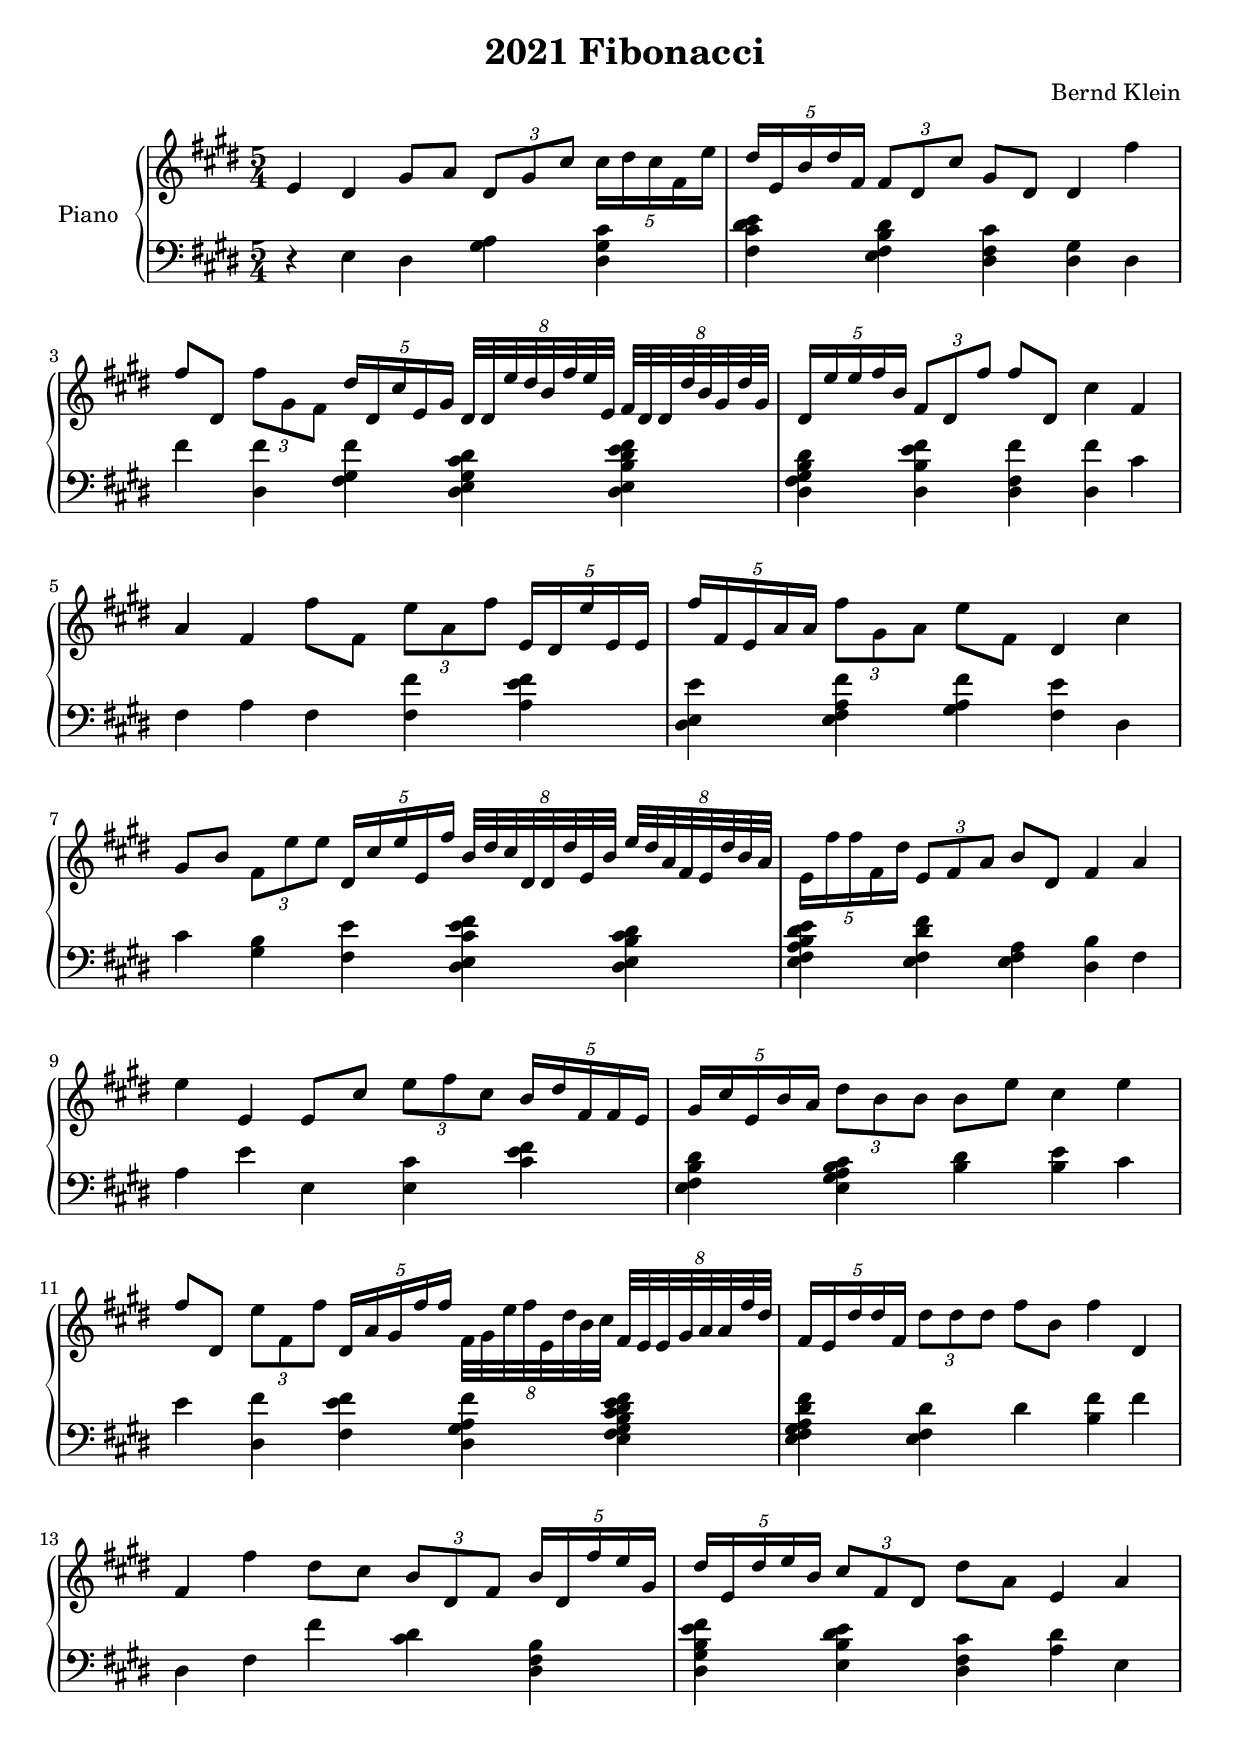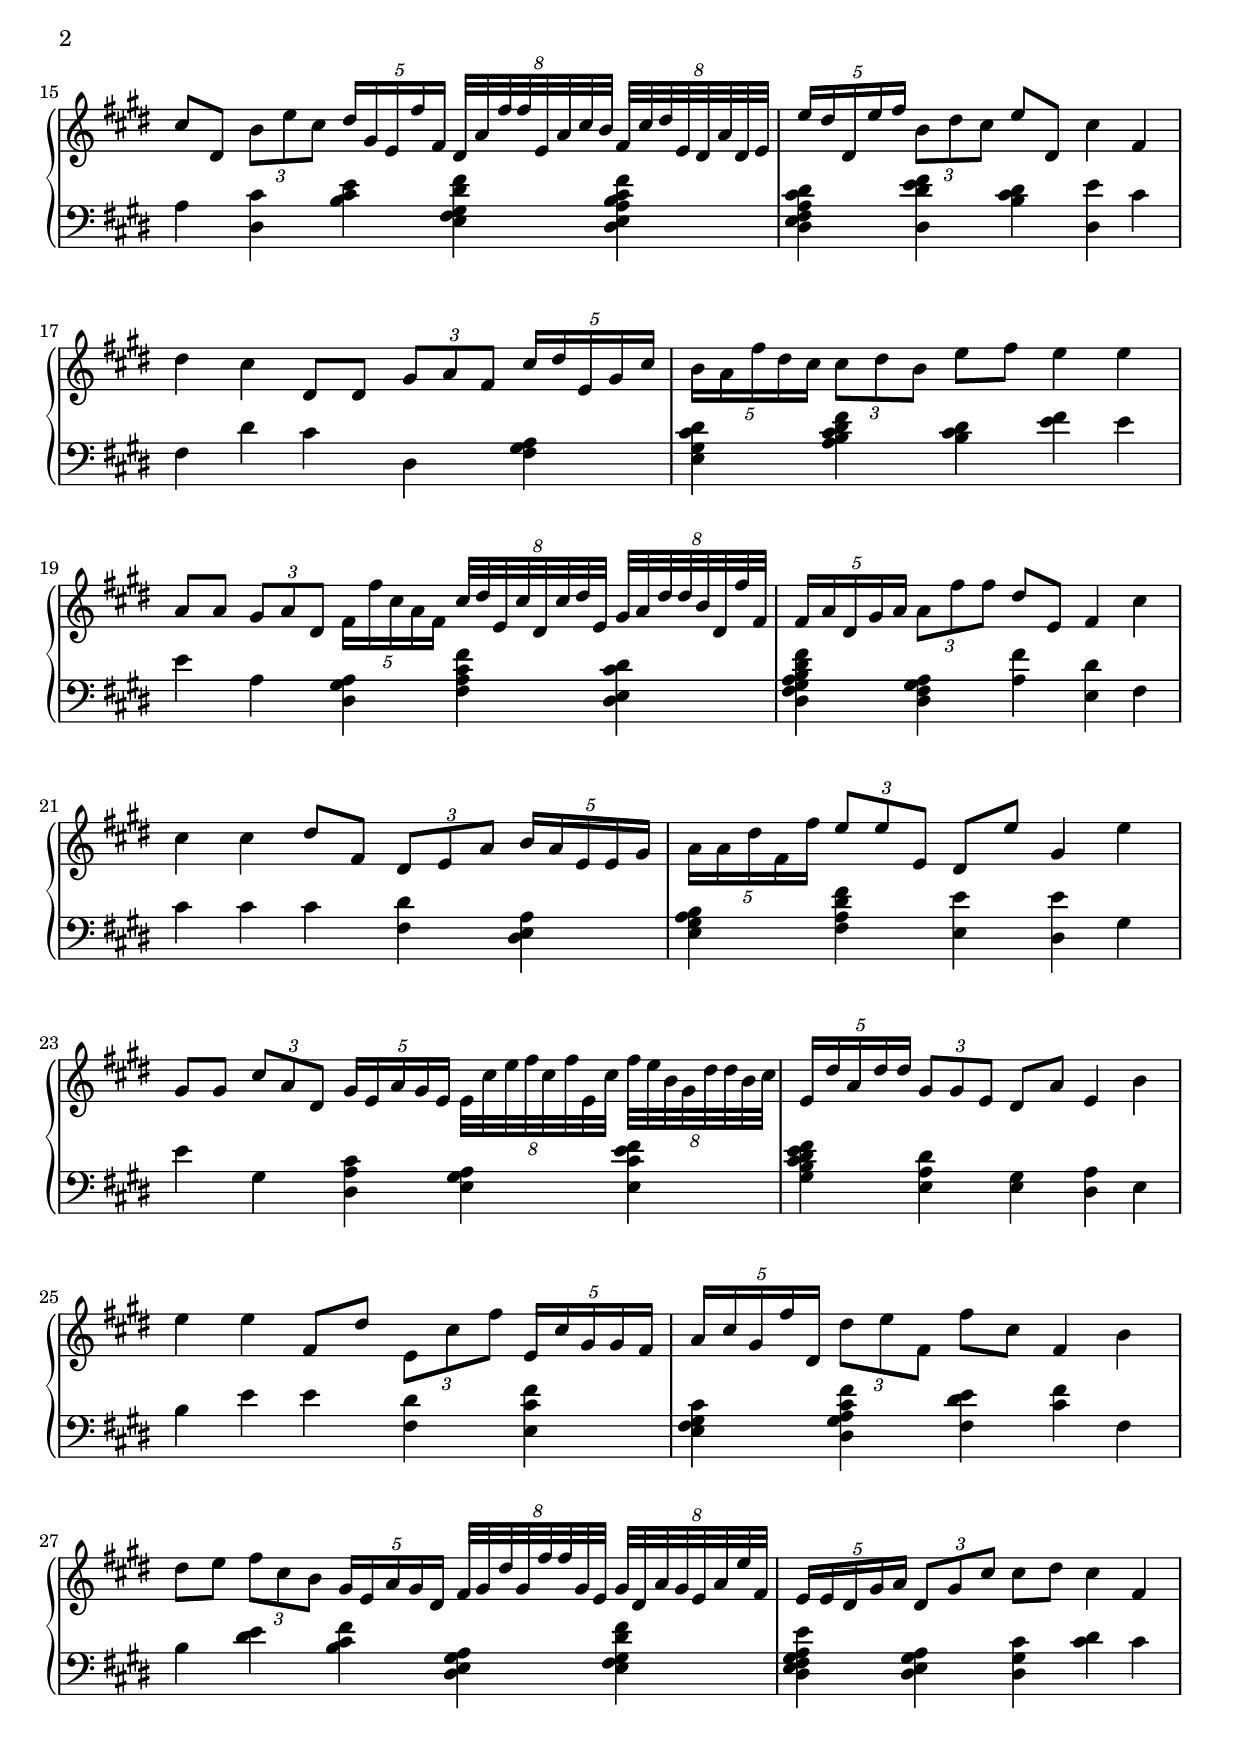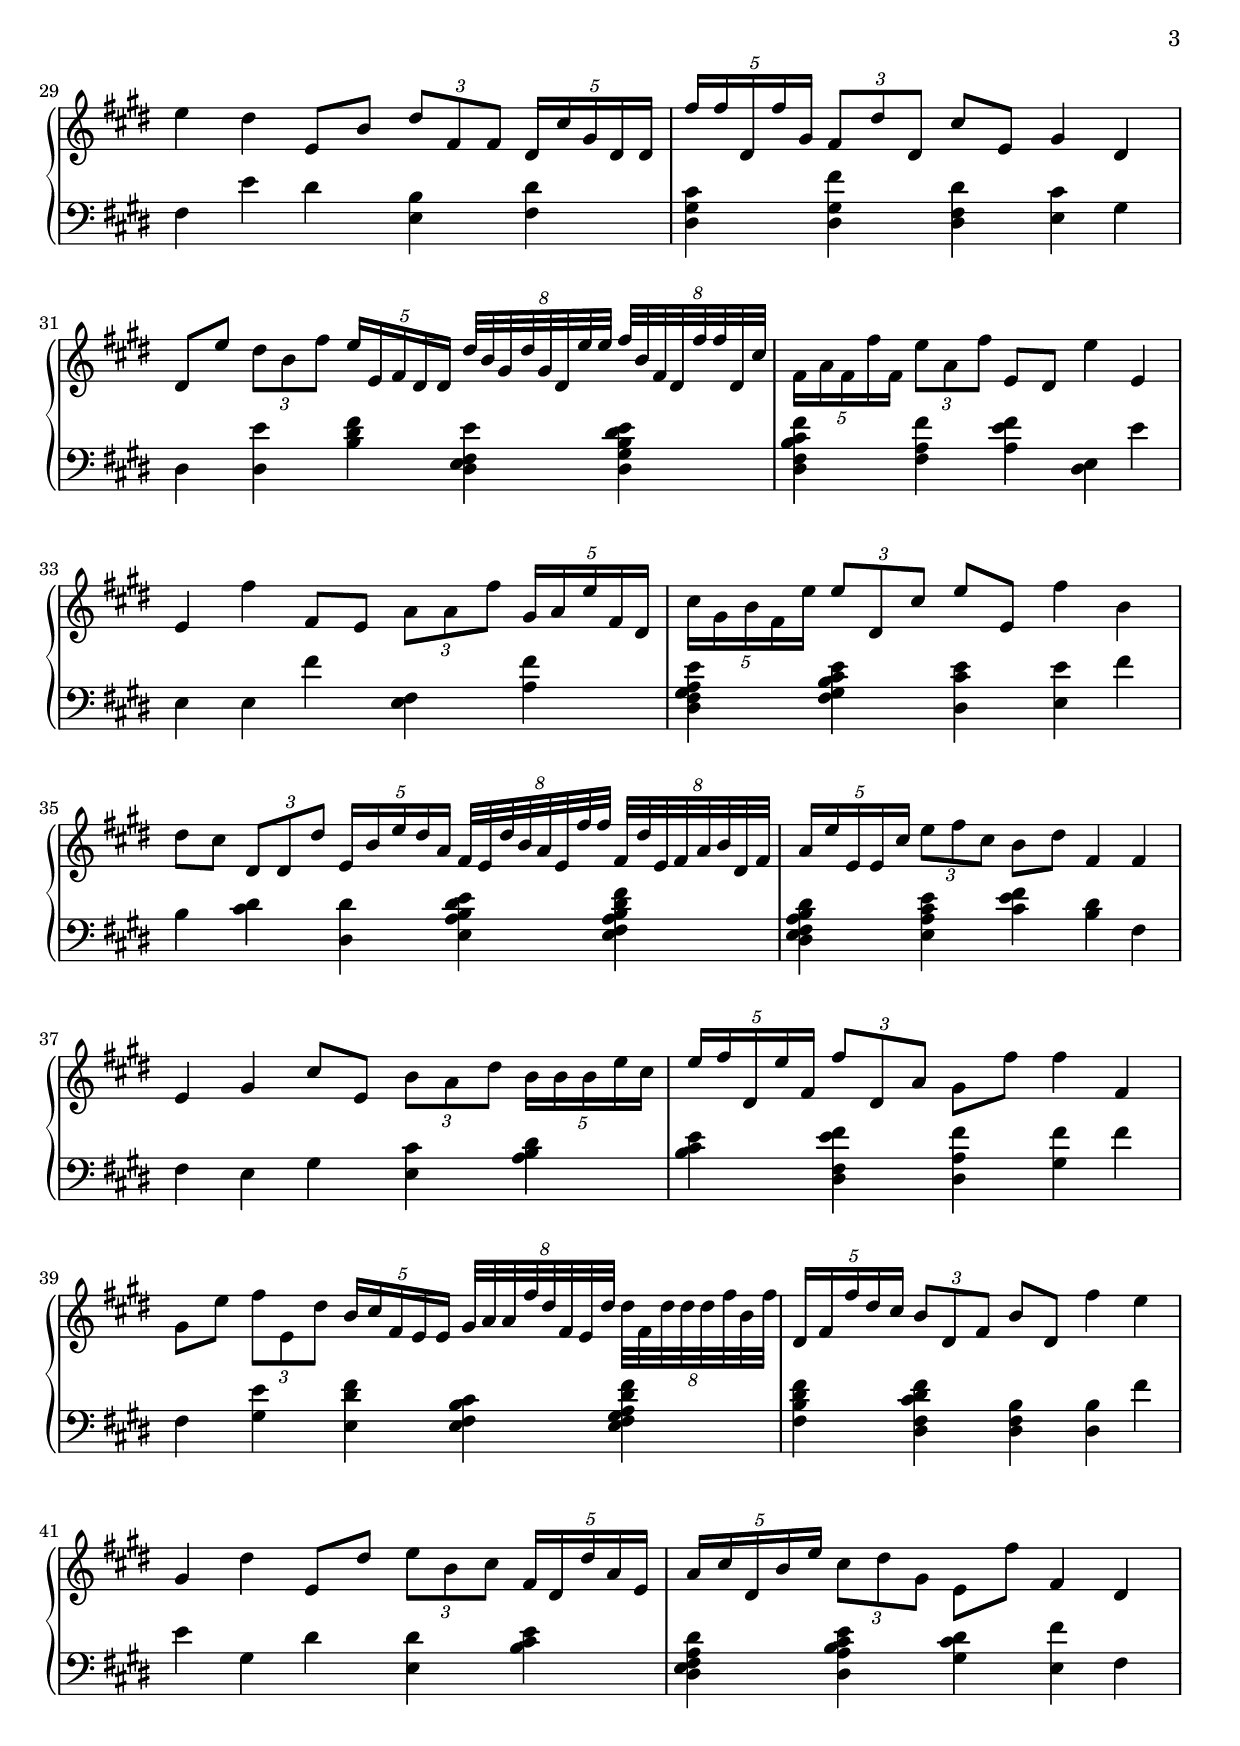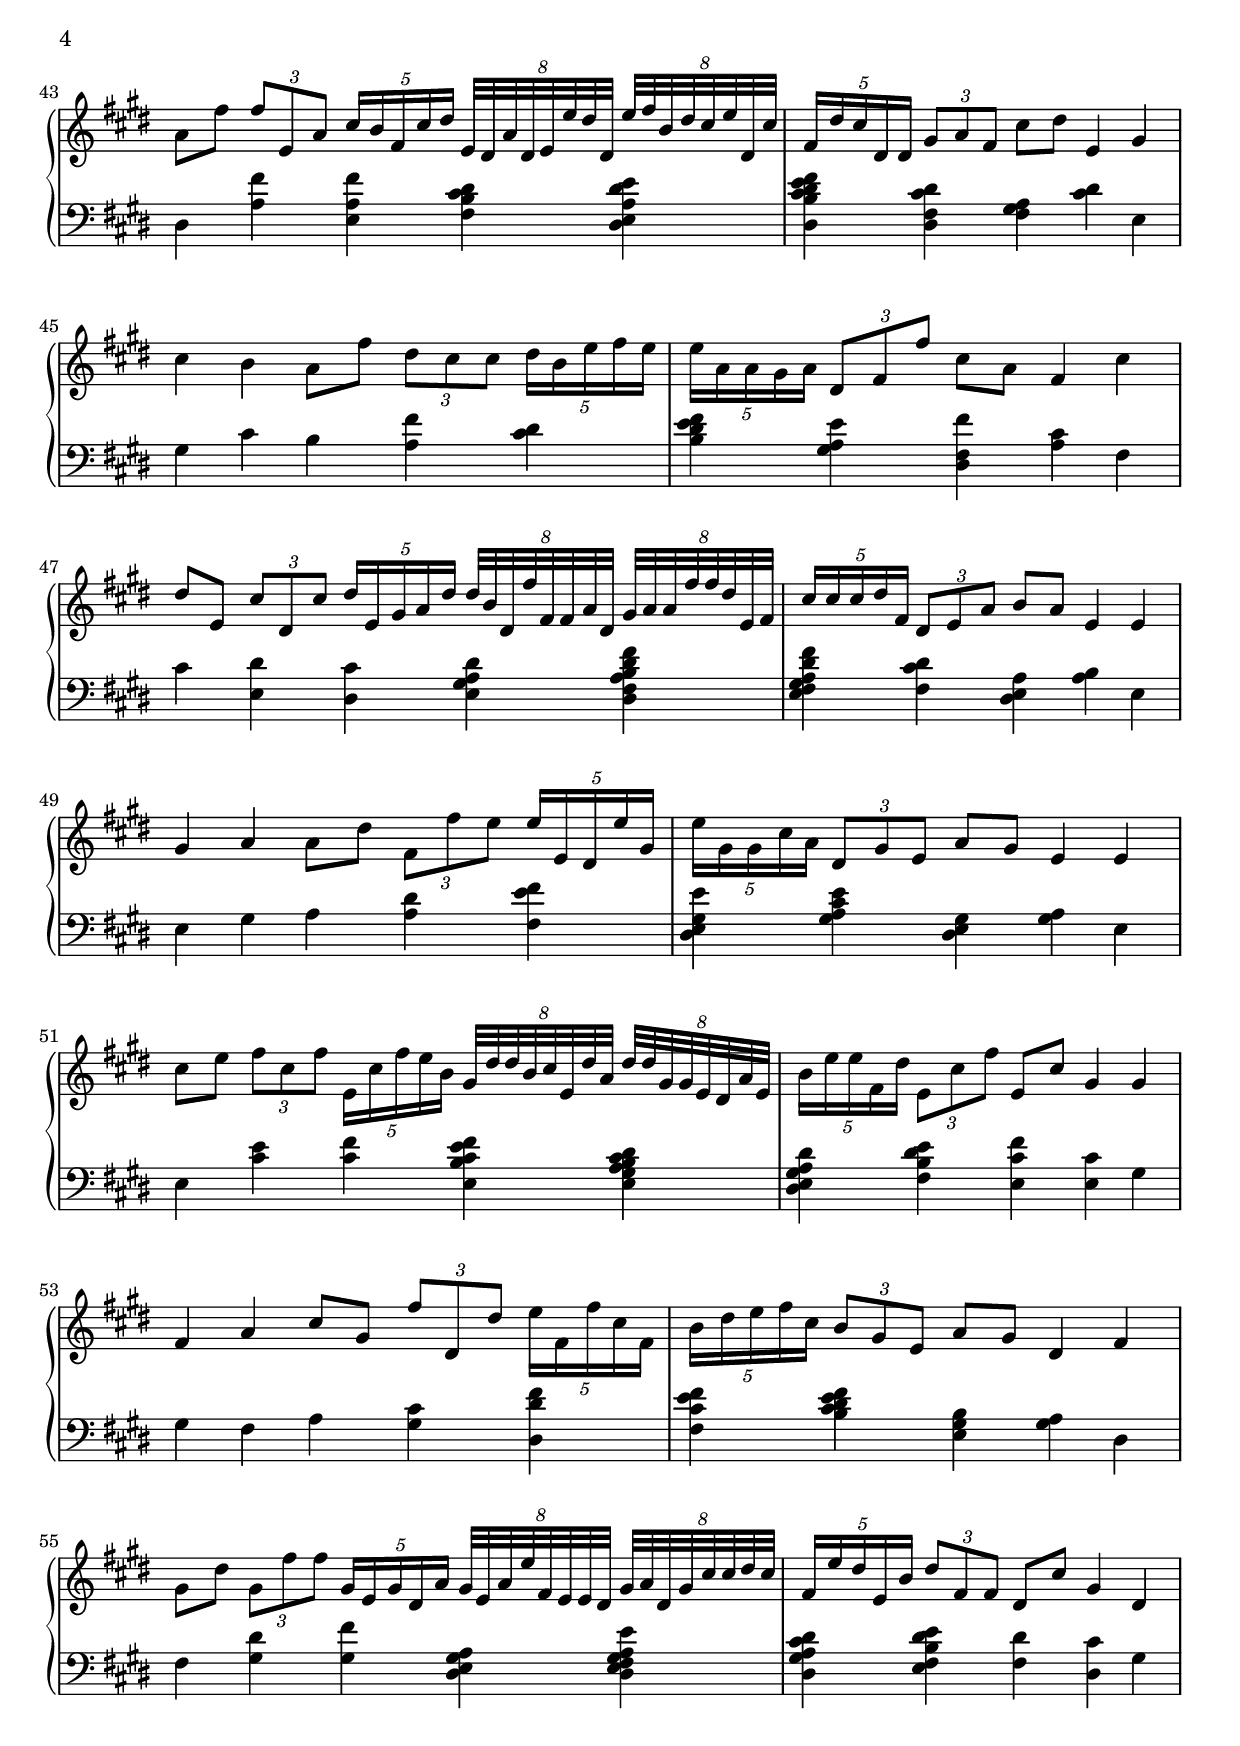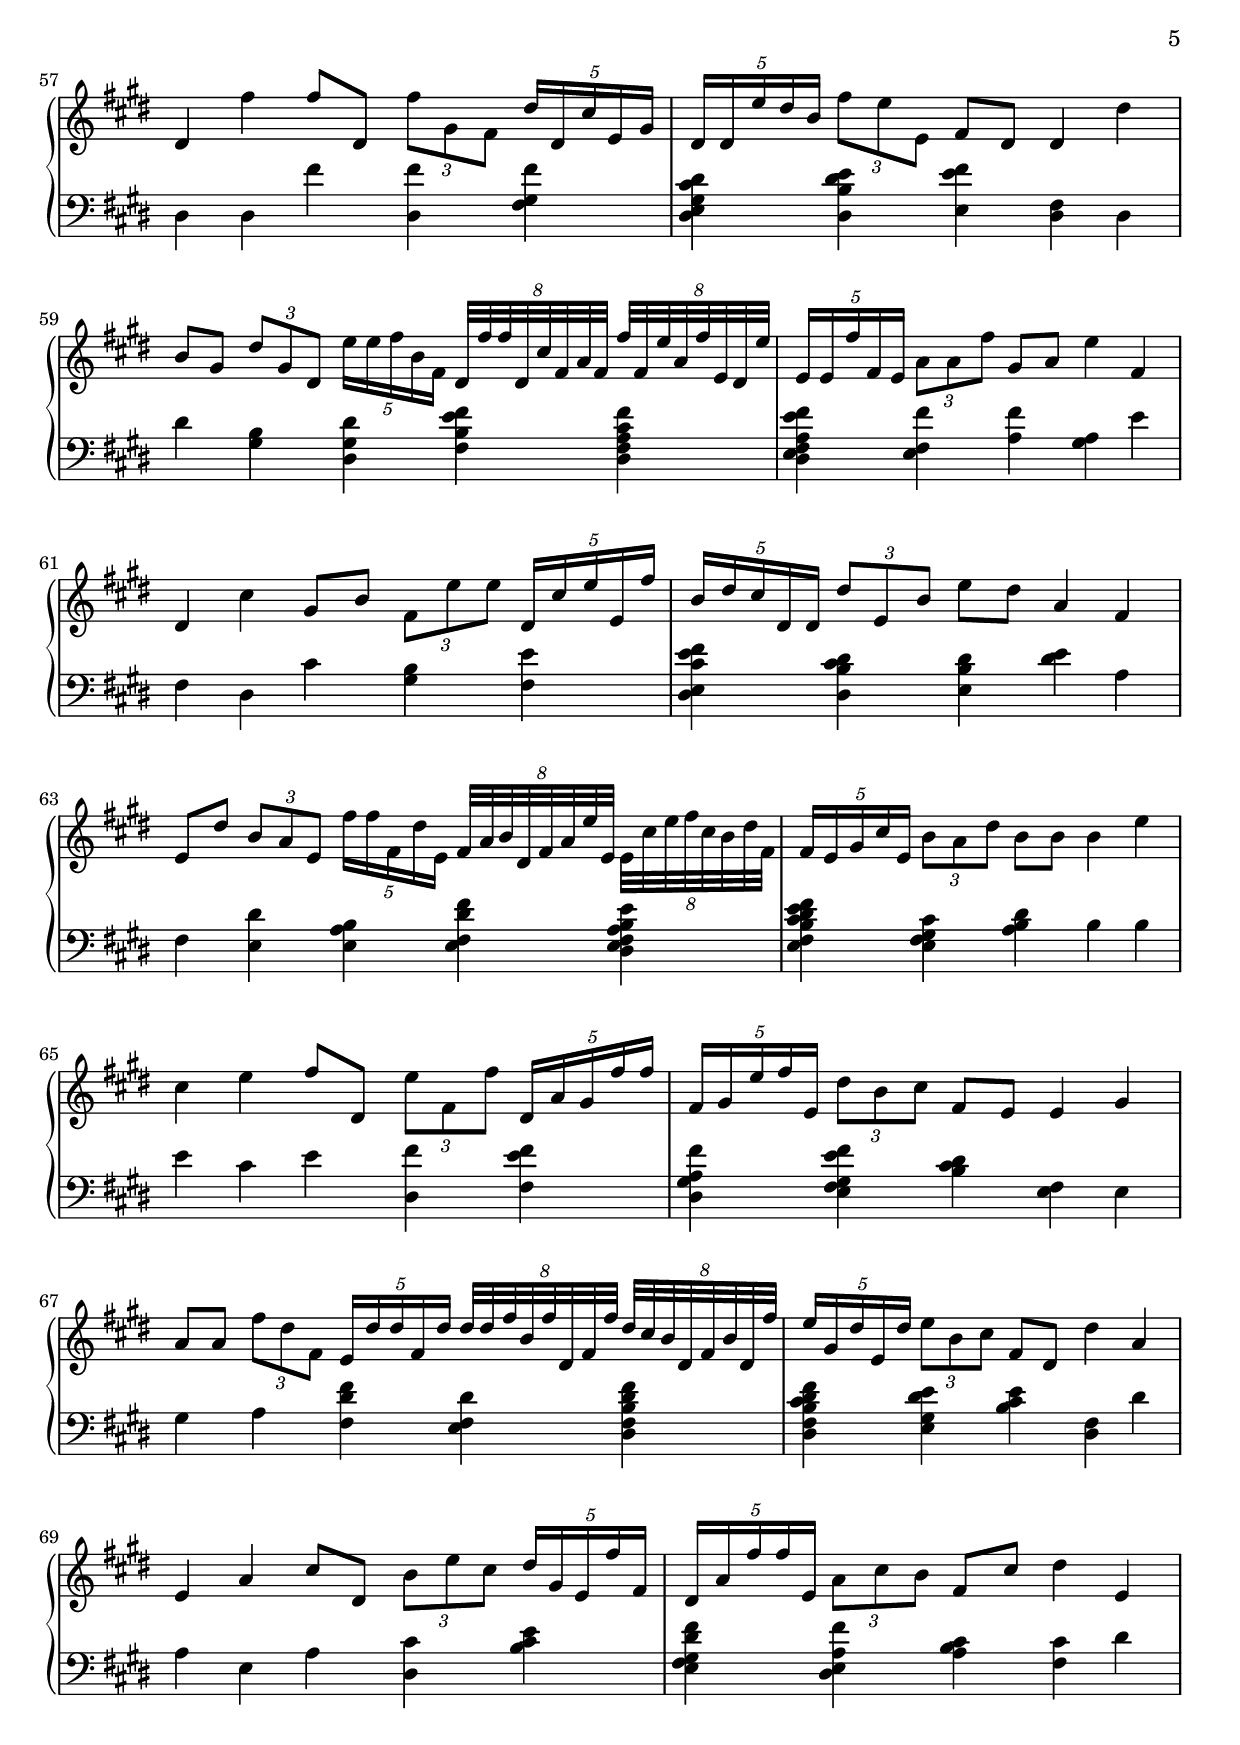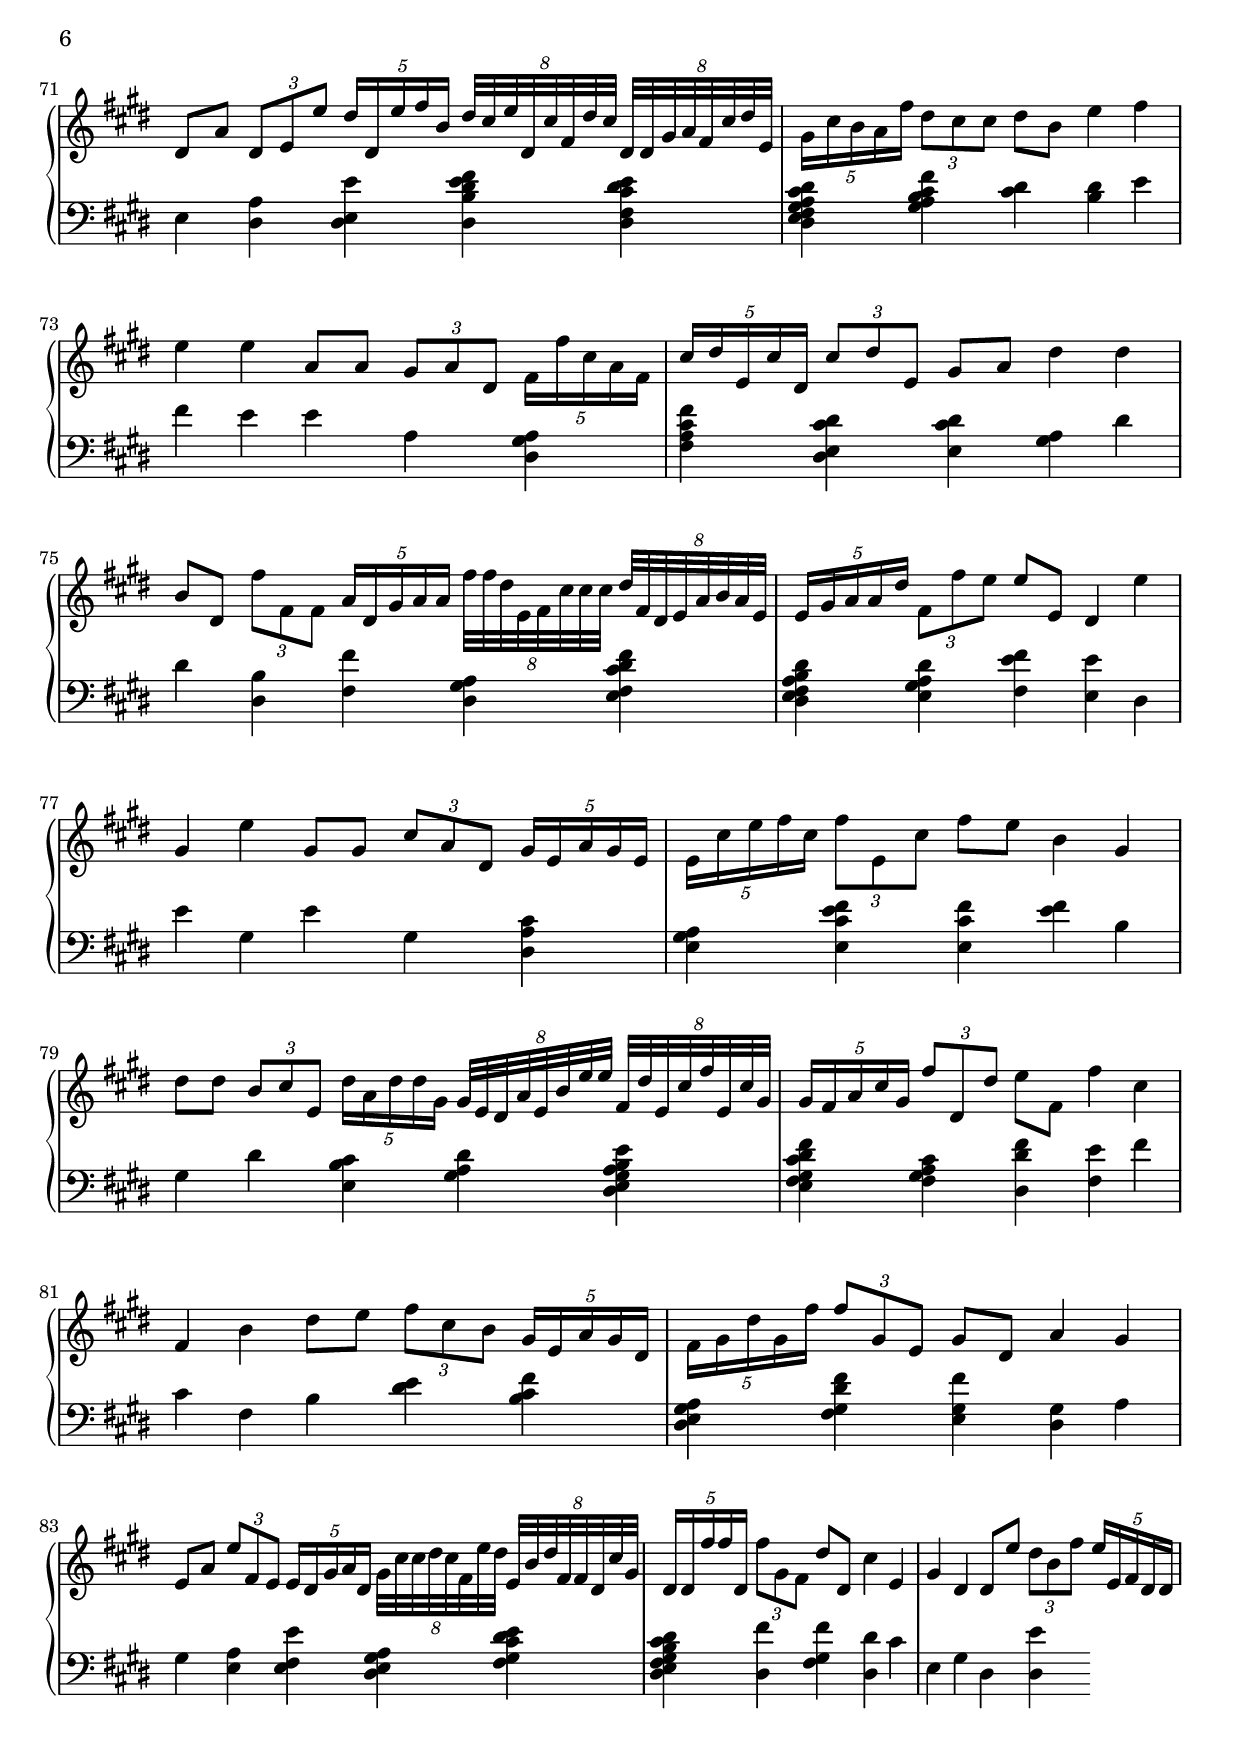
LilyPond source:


\version "2.20.0"
upper = \fixed c' {
  \clef treble
  \key e \major
  \time 5/4
e4 dis4 gis8 a8  \times 2/3 { dis8 gis cis' } \times 4/5 { cis'16 dis' cis' fis e' } \times 4/5 { dis'16 e b dis' fis } \times 2/3 { fis8 dis cis' }gis8 dis8 dis4 fis'4 fis'8 dis8  \times 2/3 { fis'8 gis fis } \times 4/5 { dis'16 dis cis' e gis } \times 8/8 { dis32 dis e' dis' b fis' e' e } \times 8/8 { fis32 dis dis dis' b gis dis' gis } \times 4/5 { dis16 e' e' fis' b } \times 2/3 { fis8 dis fis' }fis'8 dis8 cis'4 fis4 a4 fis4 fis'8 fis8  \times 2/3 { e'8 a fis' } \times 4/5 { e16 dis e' e e } \times 4/5 { fis'16 fis e a a } \times 2/3 { fis'8 gis a }e'8 fis8 dis4 cis'4 gis8 b8  \times 2/3 { fis8 e' e' } \times 4/5 { dis16 cis' e' e fis' } \times 8/8 { b32 dis' cis' dis dis dis' e b } \times 8/8 { e'32 dis' a fis e dis' b a } \times 4/5 { e16 fis' fis' fis dis' } \times 2/3 { e8 fis a }b8 dis8 fis4 a4 e'4 e4 e8 cis'8  \times 2/3 { e'8 fis' cis' } \times 4/5 { b16 dis' fis fis e } \times 4/5 { gis16 cis' e b a } \times 2/3 { dis'8 b b }b8 e'8 cis'4 e'4 fis'8 dis8  \times 2/3 { e'8 fis fis' } \times 4/5 { dis16 a gis fis' fis' } \times 8/8 { fis32 gis e' fis' e dis' b cis' } \times 8/8 { fis32 e e gis a a fis' dis' } \times 4/5 { fis16 e dis' dis' fis } \times 2/3 { dis'8 dis' dis' }fis'8 b8 fis'4 dis4 fis4 fis'4 dis'8 cis'8  \times 2/3 { b8 dis fis } \times 4/5 { b16 dis fis' e' gis } \times 4/5 { dis'16 e dis' e' b } \times 2/3 { cis'8 fis dis }dis'8 a8 e4 a4 cis'8 dis8  \times 2/3 { b8 e' cis' } \times 4/5 { dis'16 gis e fis' fis } \times 8/8 { dis32 a fis' fis' e a cis' b } \times 8/8 { fis32 cis' dis' e dis a dis e } \times 4/5 { e'16 dis' dis e' fis' } \times 2/3 { b8 dis' cis' }e'8 dis8 cis'4 fis4 dis'4 cis'4 dis8 dis8  \times 2/3 { gis8 a fis } \times 4/5 { cis'16 dis' e gis cis' } \times 4/5 { b16 a fis' dis' cis' } \times 2/3 { cis'8 dis' b }e'8 fis'8 e'4 e'4 a8 a8  \times 2/3 { gis8 a dis } \times 4/5 { fis16 fis' cis' a fis } \times 8/8 { cis'32 dis' e cis' dis cis' dis' e } \times 8/8 { gis32 a dis' dis' b dis fis' fis } \times 4/5 { fis16 a dis gis a } \times 2/3 { a8 fis' fis' }dis'8 e8 fis4 cis'4 cis'4 cis'4 dis'8 fis8  \times 2/3 { dis8 e a } \times 4/5 { b16 a e e gis } \times 4/5 { a16 a dis' fis fis' } \times 2/3 { e'8 e' e }dis8 e'8 gis4 e'4 gis8 gis8  \times 2/3 { cis'8 a dis } \times 4/5 { gis16 e a gis e } \times 8/8 { e32 cis' e' fis' cis' fis' e cis' } \times 8/8 { fis'32 e' b gis dis' dis' b cis' } \times 4/5 { e16 dis' a dis' dis' } \times 2/3 { gis8 gis e }dis8 a8 e4 b4 e'4 e'4 fis8 dis'8  \times 2/3 { e8 cis' fis' } \times 4/5 { e16 cis' gis gis fis } \times 4/5 { a16 cis' gis fis' dis } \times 2/3 { dis'8 e' fis }fis'8 cis'8 fis4 b4 dis'8 e'8  \times 2/3 { fis'8 cis' b } \times 4/5 { gis16 e a gis dis } \times 8/8 { fis32 gis dis' gis fis' fis' gis e } \times 8/8 { gis32 dis a gis e a e' fis } \times 4/5 { e16 e dis gis a } \times 2/3 { dis8 gis cis' }cis'8 dis'8 cis'4 fis4 e'4 dis'4 e8 b8  \times 2/3 { dis'8 fis fis } \times 4/5 { dis16 cis' gis dis dis } \times 4/5 { fis'16 fis' dis fis' gis } \times 2/3 { fis8 dis' dis }cis'8 e8 gis4 dis4 dis8 e'8  \times 2/3 { dis'8 b fis' } \times 4/5 { e'16 e fis dis dis } \times 8/8 { dis'32 b gis dis' gis dis e' e' } \times 8/8 { fis'32 b fis dis fis' fis' dis cis' } \times 4/5 { fis16 a fis fis' fis } \times 2/3 { e'8 a fis' }e8 dis8 e'4 e4 e4 fis'4 fis8 e8  \times 2/3 { a8 a fis' } \times 4/5 { gis16 a e' fis dis } \times 4/5 { cis'16 gis b fis e' } \times 2/3 { e'8 dis cis' }e'8 e8 fis'4 b4 dis'8 cis'8  \times 2/3 { dis8 dis dis' } \times 4/5 { e16 b e' dis' a } \times 8/8 { fis32 e dis' b a e fis' fis' } \times 8/8 { fis32 dis' e fis a b dis fis } \times 4/5 { a16 e' e e cis' } \times 2/3 { e'8 fis' cis' }b8 dis'8 fis4 fis4 e4 gis4 cis'8 e8  \times 2/3 { b8 a dis' } \times 4/5 { b16 b b e' cis' } \times 4/5 { e'16 fis' dis e' fis } \times 2/3 { fis'8 dis a }gis8 fis'8 fis'4 fis4 gis8 e'8  \times 2/3 { fis'8 e dis' } \times 4/5 { b16 cis' fis e e } \times 8/8 { gis32 a a fis' dis' fis e dis' } \times 8/8 { dis'32 fis dis' dis' dis' fis' b fis' } \times 4/5 { dis16 fis fis' dis' cis' } \times 2/3 { b8 dis fis }b8 dis8 fis'4 e'4 gis4 dis'4 e8 dis'8  \times 2/3 { e'8 b cis' } \times 4/5 { fis16 dis dis' a e } \times 4/5 { a16 cis' dis b e' } \times 2/3 { cis'8 dis' gis }e8 fis'8 fis4 dis4 a8 fis'8  \times 2/3 { fis'8 e a } \times 4/5 { cis'16 b fis cis' dis' } \times 8/8 { e32 dis a dis e e' dis' dis } \times 8/8 { e'32 fis' b dis' cis' e' dis cis' } \times 4/5 { fis16 dis' cis' dis dis } \times 2/3 { gis8 a fis }cis'8 dis'8 e4 gis4 cis'4 b4 a8 fis'8  \times 2/3 { dis'8 cis' cis' } \times 4/5 { dis'16 b e' fis' e' } \times 4/5 { e'16 a a gis a } \times 2/3 { dis8 fis fis' }cis'8 a8 fis4 cis'4 dis'8 e8  \times 2/3 { cis'8 dis cis' } \times 4/5 { dis'16 e gis a dis' } \times 8/8 { dis'32 b dis fis' fis fis a dis } \times 8/8 { gis32 a a fis' fis' dis' e fis } \times 4/5 { cis'16 cis' cis' dis' fis } \times 2/3 { dis8 e a }b8 a8 e4 e4 gis4 a4 a8 dis'8  \times 2/3 { fis8 fis' e' } \times 4/5 { e'16 e dis e' gis } \times 4/5 { e'16 gis gis cis' a } \times 2/3 { dis8 gis e }a8 gis8 e4 e4 cis'8 e'8  \times 2/3 { fis'8 cis' fis' } \times 4/5 { e16 cis' fis' e' b } \times 8/8 { gis32 dis' dis' b cis' e dis' a } \times 8/8 { dis'32 dis' gis gis e dis a e } \times 4/5 { b16 e' e' fis dis' } \times 2/3 { e8 cis' fis' }e8 cis'8 gis4 gis4 fis4 a4 cis'8 gis8  \times 2/3 { fis'8 dis dis' } \times 4/5 { e'16 fis fis' cis' fis } \times 4/5 { b16 dis' e' fis' cis' } \times 2/3 { b8 gis e }a8 gis8 dis4 fis4 gis8 dis'8  \times 2/3 { gis8 fis' fis' } \times 4/5 { gis16 e gis dis a } \times 8/8 { gis32 e a e' fis e e dis } \times 8/8 { gis32 a dis gis cis' cis' dis' cis' } \times 4/5 { fis16 e' dis' e b } \times 2/3 { dis'8 fis fis }dis8 cis'8 gis4 dis4 dis4 fis'4 fis'8 dis8  \times 2/3 { fis'8 gis fis } \times 4/5 { dis'16 dis cis' e gis } \times 4/5 { dis16 dis e' dis' b } \times 2/3 { fis'8 e' e }fis8 dis8 dis4 dis'4 b8 gis8  \times 2/3 { dis'8 gis dis } \times 4/5 { e'16 e' fis' b fis } \times 8/8 { dis32 fis' fis' dis cis' fis a fis } \times 8/8 { fis'32 fis e' a fis' e dis e' } \times 4/5 { e16 e fis' fis e } \times 2/3 { a8 a fis' }gis8 a8 e'4 fis4 dis4 cis'4 gis8 b8  \times 2/3 { fis8 e' e' } \times 4/5 { dis16 cis' e' e fis' } \times 4/5 { b16 dis' cis' dis dis } \times 2/3 { dis'8 e b }e'8 dis'8 a4 fis4 e8 dis'8  \times 2/3 { b8 a e } \times 4/5 { fis'16 fis' fis dis' e } \times 8/8 { fis32 a b dis fis a e' e } \times 8/8 { e32 cis' e' fis' cis' b dis' fis } \times 4/5 { fis16 e gis cis' e } \times 2/3 { b8 a dis' }b8 b8 b4 e'4 cis'4 e'4 fis'8 dis8  \times 2/3 { e'8 fis fis' } \times 4/5 { dis16 a gis fis' fis' } \times 4/5 { fis16 gis e' fis' e } \times 2/3 { dis'8 b cis' }fis8 e8 e4 gis4 a8 a8  \times 2/3 { fis'8 dis' fis } \times 4/5 { e16 dis' dis' fis dis' } \times 8/8 { dis'32 dis' fis' b fis' dis fis fis' } \times 8/8 { dis'32 cis' b dis fis b dis fis' } \times 4/5 { e'16 gis dis' e dis' } \times 2/3 { e'8 b cis' }fis8 dis8 dis'4 a4 e4 a4 cis'8 dis8  \times 2/3 { b8 e' cis' } \times 4/5 { dis'16 gis e fis' fis } \times 4/5 { dis16 a fis' fis' e } \times 2/3 { a8 cis' b }fis8 cis'8 dis'4 e4 dis8 a8  \times 2/3 { dis8 e e' } \times 4/5 { dis'16 dis e' fis' b } \times 8/8 { dis'32 cis' e' dis cis' fis dis' cis' } \times 8/8 { dis32 dis gis a fis cis' dis' e } \times 4/5 { gis16 cis' b a fis' } \times 2/3 { dis'8 cis' cis' }dis'8 b8 e'4 fis'4 e'4 e'4 a8 a8  \times 2/3 { gis8 a dis } \times 4/5 { fis16 fis' cis' a fis } \times 4/5 { cis'16 dis' e cis' dis } \times 2/3 { cis'8 dis' e }gis8 a8 dis'4 dis'4 b8 dis8  \times 2/3 { fis'8 fis fis } \times 4/5 { a16 dis gis a a } \times 8/8 { fis'32 fis' dis' e fis cis' cis' cis' } \times 8/8 { dis'32 fis dis e a b a e } \times 4/5 { e16 gis a a dis' } \times 2/3 { fis8 fis' e' }e'8 e8 dis4 e'4 gis4 e'4 gis8 gis8  \times 2/3 { cis'8 a dis } \times 4/5 { gis16 e a gis e } \times 4/5 { e16 cis' e' fis' cis' } \times 2/3 { fis'8 e cis' }fis'8 e'8 b4 gis4 dis'8 dis'8  \times 2/3 { b8 cis' e } \times 4/5 { dis'16 a dis' dis' gis } \times 8/8 { gis32 e dis a e b e' e' } \times 8/8 { fis32 dis' e cis' fis' e cis' gis } \times 4/5 { gis16 fis a cis' gis } \times 2/3 { fis'8 dis dis' }e'8 fis8 fis'4 cis'4 fis4 b4 dis'8 e'8  \times 2/3 { fis'8 cis' b } \times 4/5 { gis16 e a gis dis } \times 4/5 { fis16 gis dis' gis fis' } \times 2/3 { fis'8 gis e }gis8 dis8 a4 gis4 e8 a8  \times 2/3 { e'8 fis e } \times 4/5 { e16 dis gis a dis } \times 8/8 { gis32 cis' cis' dis' cis' fis e' dis' } \times 8/8 { e32 b dis' fis fis dis cis' gis } \times 4/5 { dis16 dis fis' fis' dis } \times 2/3 { fis'8 gis fis }dis'8 dis8 cis'4 e4 gis4 dis4 dis8 e'8  \times 2/3 { dis'8 b fis' } \times 4/5 { e'16 e fis dis dis }}

lower = \fixed c {
  \clef bass
  \key e \major
  \time 5/4

r4 <e><dis><a gis><cis' dis gis><cis' dis' fis e'><e dis' b fis><dis fis cis'><dis gis><dis><fis'><dis fis'><fis fis' gis><cis' dis gis e dis'><e' b dis fis' e dis'><b dis gis dis' fis><fis' dis b e'><dis fis fis'><dis fis'><cis'><fis><a><fis><fis fis'><fis' a e'><e dis e'><e fis a fis'><a fis' gis><fis e'><dis><cis'><b gis><fis e'><e' cis' dis fis' e><cis' b dis e dis'><e' b e dis' fis a><e dis' fis fis'><e fis a><b dis><fis><a><e'><e><cis' e><cis' fis' e'><e dis' b fis><cis' b gis e a><dis' b><b e'><cis'><e'><dis fis'><fis' fis e'><fis' dis a gis><e' cis' b fis' gis e dis' fis><fis' gis e dis' fis a><e dis' fis><dis'><b fis'><fis'><dis><fis><fis'><cis' dis'><fis b dis><e' b dis fis' gis><e dis' b e'><cis' fis dis><dis' a><e><a><cis' dis><cis' b e'><fis' gis e dis' fis><cis' b dis fis' e a><cis' dis e dis' fis a><dis' fis' dis e'><cis' dis' b><dis e'><cis'><fis><dis'><cis'><dis><fis a gis><cis' e dis' gis><cis' b fis' dis' a><cis' dis' b><fis' e'><e'><e'><a><dis a gis><cis' fis a fis'><cis' e dis' dis><b dis gis fis' dis' fis a><dis fis a gis><fis' a><e dis'><fis><cis'><cis'><cis'><dis' fis><e dis a><e b a gis><dis' fis' fis a><e e'><dis e'><gis><e'><gis><cis' dis a><e a gis><cis' e fis' e'><e' cis' b fis' gis dis'><e dis' a><e gis><dis a><e><b><e'><e'><dis' fis><cis' e fis'><cis' e fis gis><cis' dis fis' gis a><dis' fis e'><cis' fis'><fis><b><dis' e'><cis' b fis'><e dis a gis><fis' gis e dis' fis><e' dis gis e fis a><e dis a gis><cis' dis gis><cis' dis'><cis'><fis><e'><dis'><e b><dis' fis><cis' dis gis><dis fis' gis><dis dis' fis><cis' e><gis><dis><dis e'><dis' b fis'><dis e fis e'><e' b dis gis dis'><cis' b dis fis' fis><fis' fis a><fis' a e'><e dis><e'><e><e><fis'><e fis><fis' a><e' dis gis fis a><e' cis' b gis fis><cis' dis e'><e e'><fis'><b><cis' dis'><dis' dis><e' b e dis' a><b fis' e dis' fis a><b dis e dis' fis a><cis' e e' a><cis' fis' e'><dis' b><fis><fis><e><gis><cis' e><dis' b a><cis' b e'><fis fis' dis e'><dis a fis'><fis' gis><fis'><fis><e' gis><e dis' fis'><cis' e b fis><fis' gis e dis' fis a><dis' b fis fis'><cis' dis fis' dis' fis><fis b dis><b dis><fis'><e'><gis><dis'><e dis'><cis' b e'><dis e dis' fis a><e' cis' b dis a><cis' dis' gis><e fis'><fis><dis><fis' a><e a fis'><cis' dis' b fis><e' dis e dis' a><e' cis' b dis fis' dis'><cis' dis' fis dis><fis a gis><cis' dis'><e><gis><cis'><b><fis' a><cis' dis'><dis' b fis' e'><a e' gis><fis dis fis'><cis' a><fis><cis'><e dis'><cis' dis><e dis' a gis><b dis fis' dis' fis a><fis' gis e dis' fis a><cis' dis' fis><e dis a><b a><e><e><gis><a><dis' a><fis e' fis'><e dis e' gis><cis' a e' gis><e dis gis><a gis><e><e><cis' e'><cis' fis'><e' cis' b fis' e><cis' b gis e dis' a><dis gis e dis' a><dis' b fis e'><cis' e fis'><cis' e><gis><gis><fis><a><cis' gis><dis' dis fis'><cis' fis' fis e'><e' cis' b fis' dis'><e b gis><a gis><dis><fis><dis' gis><fis' gis><e dis a gis><e' dis gis e fis a><cis' dis gis dis' a><e' b e dis' fis><dis' fis><cis' dis><gis><dis><dis><fis'><dis fis'><fis fis' gis><cis' dis gis e dis'><dis' b dis e'><e e' fis'><dis fis><dis><dis'><b gis><dis' dis gis><fis' fis b e'><cis' dis fis' fis a><e' dis fis' e fis a><e fis fis'><fis' a><a gis><e'><fis><dis><cis'><b gis><fis e'><e' cis' dis fis' e><cis' dis' b dis><e dis' b><dis' e'><a><fis><e dis'><e b a><e dis' fis fis'><e' b dis e fis a><e' cis' b fis' e dis' fis><cis' e fis gis><dis' b a><b><b><e'><cis'><e'><dis fis'><fis' fis e'><fis' dis a gis><e' fis' gis e fis><cis' dis' b><e fis><e><gis><a><dis' fis fis'><e dis' fis><b dis fis' dis' fis><cis' b dis fis' dis' fis><e dis' e' gis><cis' b e'><dis fis><dis'><a><e><a><cis' dis><cis' b e'><fis' gis e dis' fis><e fis' dis a><cis' b a><cis' fis><dis'><e><dis a><e dis e'><e' b dis fis' dis'><e' cis' dis dis' fis><cis' dis gis e dis' fis a><cis' b fis' gis a><cis' dis'><dis' b><e'><fis'><e'><e'><a><dis a gis><cis' fis a fis'><cis' e dis' dis><cis' e dis'><a gis><dis'><dis'><b dis><fis fis'><dis a gis><cis' fis' e dis' fis><b dis e dis' fis a><e dis' a gis><fis e' fis'><e e'><dis><e'><gis><e'><gis><cis' dis a><e a gis><cis' e fis' e'><cis' e fis'><e' fis'><b><gis><dis'><cis' e b><dis' a gis><e' b dis gis e a><cis' fis' gis e dis' fis><cis' fis a gis><dis' dis fis'><fis e'><fis'><cis'><fis><b><dis' e'><cis' b fis'><e dis a gis><dis' fis' fis gis><e fis' gis><dis gis><a><gis><e a><e fis e'><e dis a gis><e' cis' gis dis' fis><cis' b dis gis e dis' fis><dis fis'><fis fis' gis><dis' dis><cis'><e><gis><dis><dis e'>}

    \header {
      title = " 2021 Fibonacci"
      composer = "Bernd Klein"
    }

    \score {
      \new PianoStaff \with { instrumentName = "Piano" }
      <<
        \new Staff = "upper" \upper
        \new Staff = "lower" \lower
      >>
      \layout { }
      \midi {\tempo 4 = 45 }
    }
    